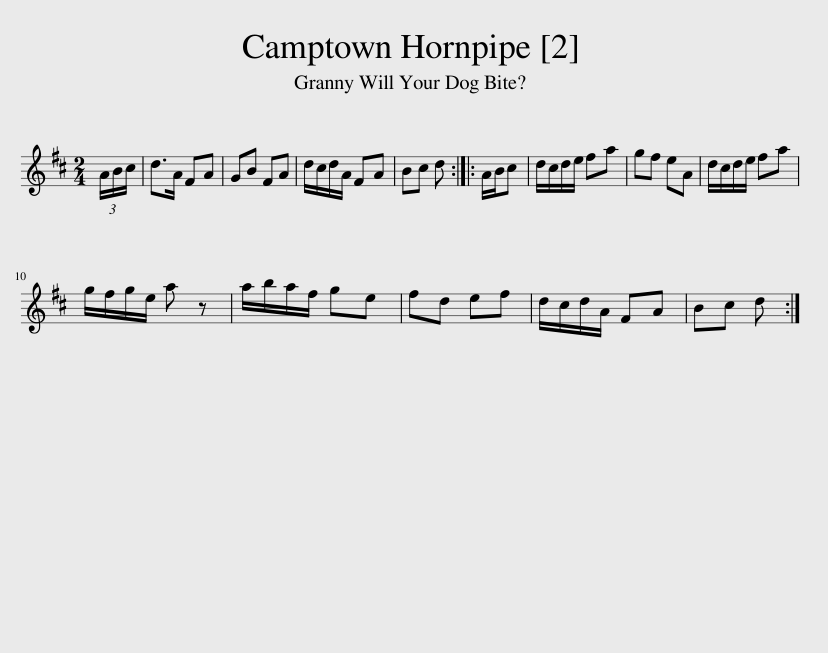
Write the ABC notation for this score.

X:1
L:1/8
M:2/4
I:linebreak $
K:D
V:1 treble
V:1
 (3A/B/c/ | d>A FA | GB FA | d/c/d/A/ FA | Bc d :: %5
 A/B/c | d/c/d/e/ fa | gf eA | d/c/d/e/ fa |$ g/f/g/e/ a z | %10
 a/b/a/f/ ge | fd ef | d/c/d/A/ FA | Bc d :| %14
